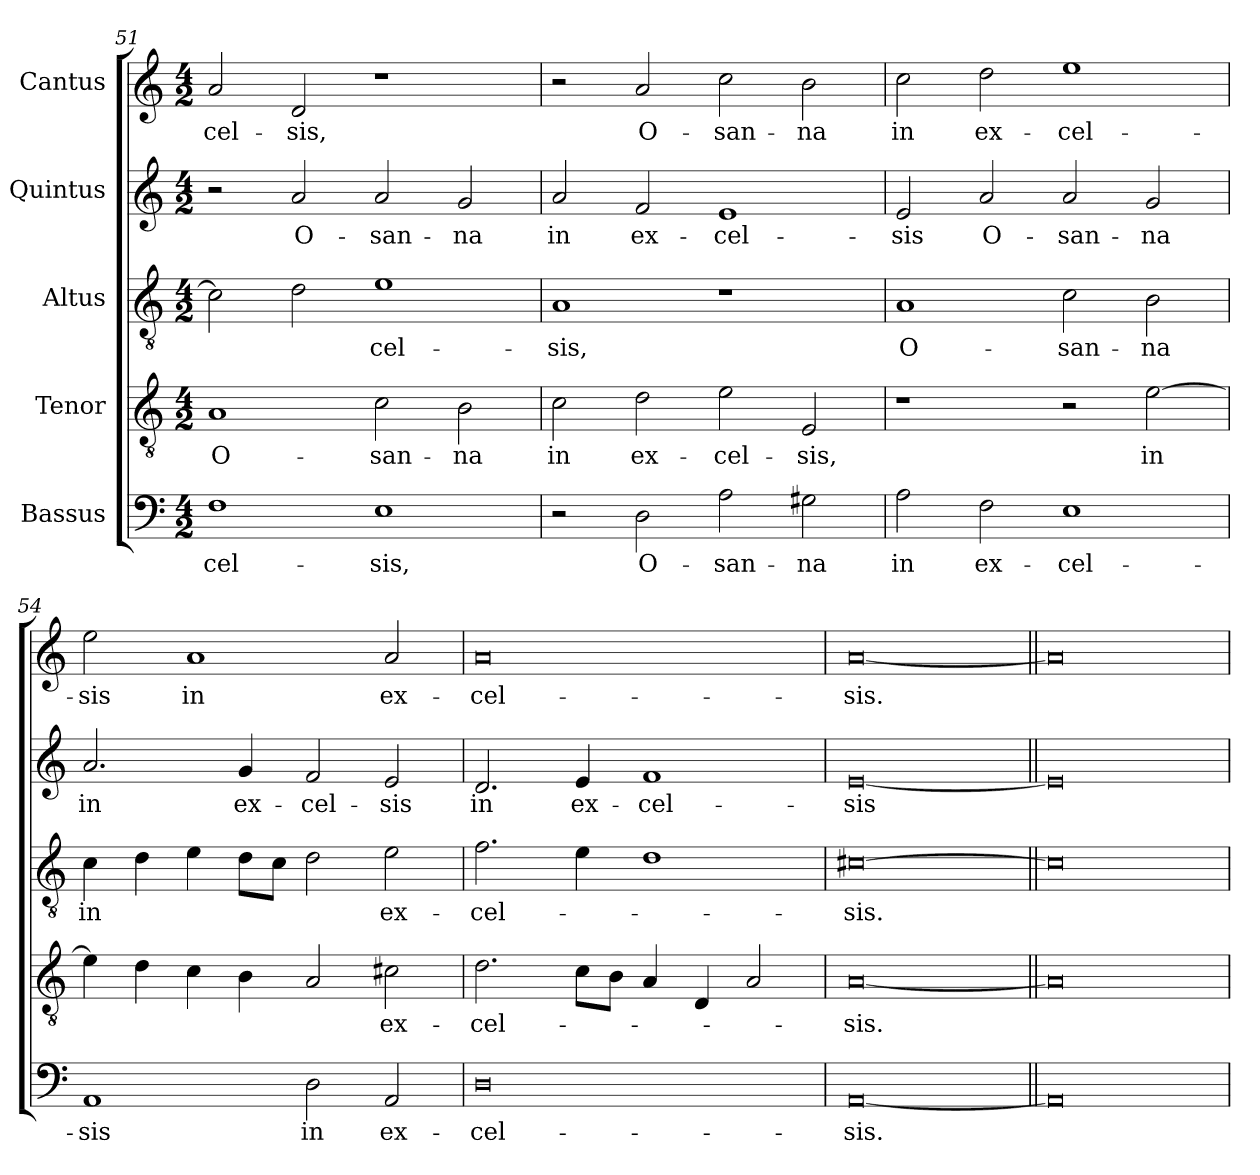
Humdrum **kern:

**kern	**text	**kern	**text	**kern	**text	**kern	**text	**kern	**text
*part5	*part5	*part4	*part4	*part3	*part3	*part2	*part2	*part1	*part1
*staff5	*staff5	*staff4	*staff4	*staff3	*staff3	*staff2	*staff2	*staff1	*staff1
*I"Bassus	*	*I"Tenor	*	*I"Altus	*	*I"Quintus	*	*I"Cantus	*
*clefF4	*	*clefGv2	*	*clefGv2	*	*clefG2	*	*clefG2	*
*k[]	*	*k[]	*	*k[]	*	*k[]	*	*k[]	*
*M4/2	*	*M4/2	*	*M4/2	*	*M4/2	*	*M4/2	*
=51	=51	=51	=51	=51	=51	=51	=51	=51	=51
1F\	-cel-	1A/	O-	2c\]	.	2r	.	2a/	-cel-
.	.	.	.	2d\	.	2a/	O-	2d/	-sis,
1E\	-sis,	2c\	-san-	1e\	-cel-	2a/	-san-	1r	.
.	.	2B\	-na	.	.	2g/	-na	.	.
=52	=52	=52	=52	=52	=52	=52	=52	=52	=52
2r	.	2c\	in	1A/	-sis,	2a/	in	2r	.
2D\	O-	2d\	ex-	.	.	2f/	ex-	2a/	O-
2A\	-san-	2e\	-cel-	1r	.	1e/	-cel-	2cc\	-san-
2G#X\	-na	2E/	-sis,	.	.	.	.	2b\	-na
=53	=53	=53	=53	=53	=53	=53	=53	=53	=53
2A\	in	1r	.	1A/	O-	2e/	-sis	2cc\	in
2F\	ex-	.	.	.	.	2a/	O-	2dd\	ex-
1E\	-cel-	2r	.	2c\	-san-	2a/	-san-	1ee\	-cel-
.	.	[2e\	in	2B\	-na	2g/	-na	.	.
=54	=54	=54	=54	=54	=54	=54	=54	=54	=54
1AA/	-sis	4e\]	.	4c\	in	2.a/	in	2ee\	-sis
.	.	4d\	.	4d\	.	.	.	.	.
.	.	4c\	.	4e\	.	.	.	1a/	in
.	.	4B\	.	8d\L	.	4g/	ex-	.	.
.	.	.	.	8c\J	.	.	.	.	.
2D\	in	2A/	.	2d\	.	2f/	-cel-	.	.
2AA/	ex-	2c#X\	ex-	2e\	ex-	2e/	-sis	2a/	ex-
=55	=55	=55	=55	=55	=55	=55	=55	=55	=55
0D\	-cel-	2.d\	-cel-	2.f\	-cel-	2.d/	in	0a/	-cel-
.	.	8c\L	.	4e\	.	4e/	ex-	.	.
.	.	8B\J	.	.	.	.	.	.	.
.	.	4A/	.	1d\	.	1f/	-cel-	.	.
.	.	4D/	.	.	.	.	.	.	.
.	.	2A/	.	.	.	.	.	.	.
=56	=56	=56	=56	=56	=56	=56	=56	=56	=56
[0AA/	-sis.	[0A/	-sis.	[0c#X\	-sis.	[0e/	-sis	[0a/	-sis.
=57||	=57||	=57||	=57||	=57||	=57||	=57||	=57||	=57||	=57||
0AA/]	.	0A/]	.	0c#\]	.	0e/]	.	0a/]	.
=	=	=	=	=	=	=	=	=	=
*-	*-	*-	*-	*-	*-	*-	*-	*-	*-
